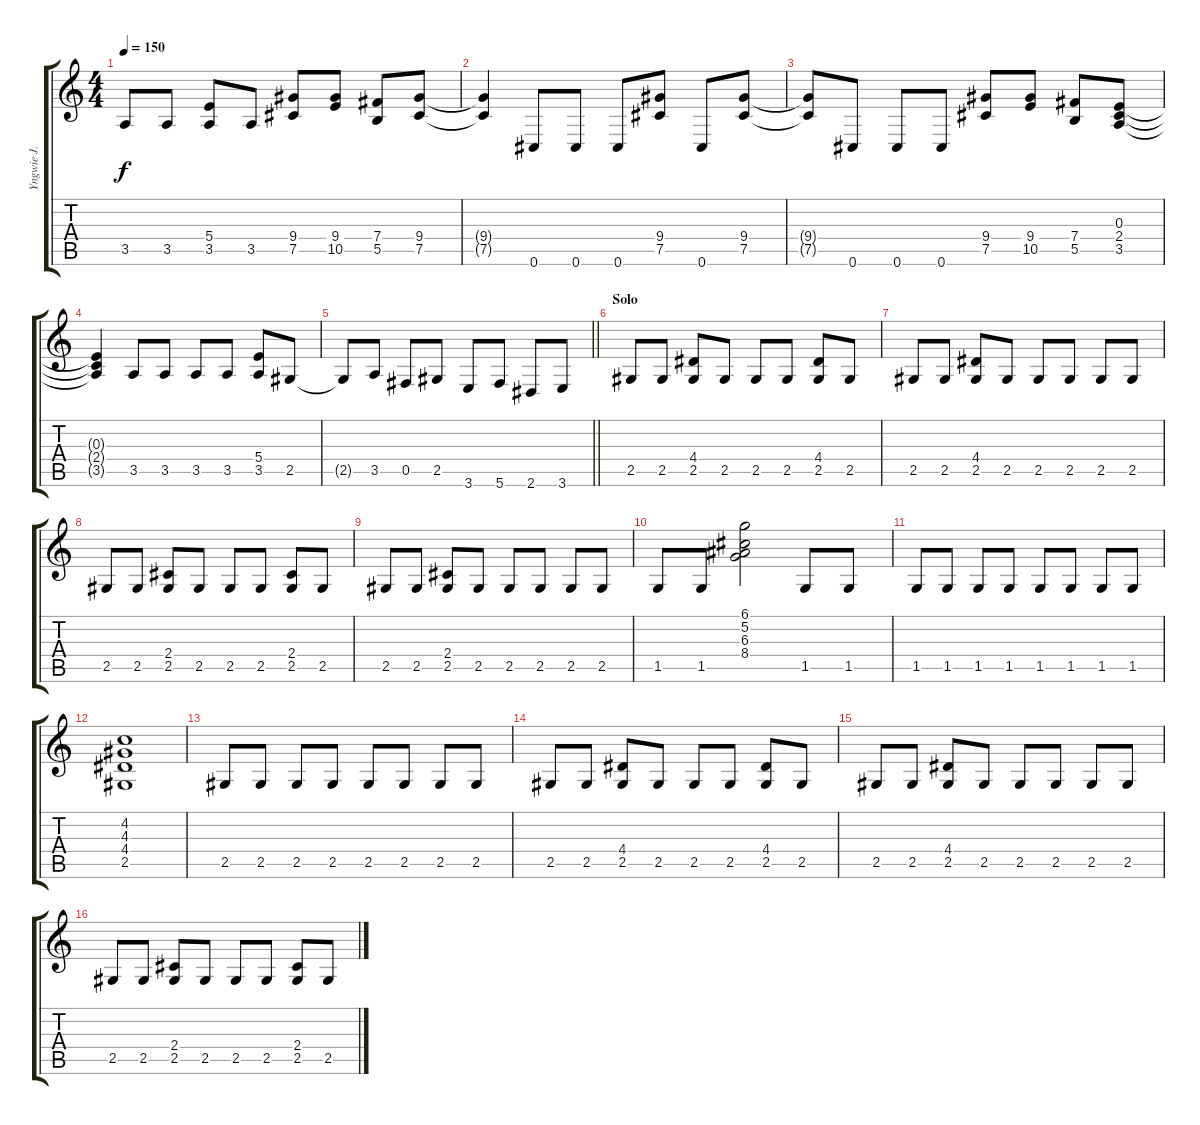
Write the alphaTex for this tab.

\track ("Yngwie J. Malmsteen" "Yngwie J. ") {instrument overdrivenguitar}
\staff {score tabs}
\tuning (Db4 Ab3 E3 B2 Gb2 Db2) {hide}
\ts (4 4)
\tempo 150
\clef g2
\ks c
3.5.8{dy f} 3.5.8 (5.4 3.5).8 3.5.8 (9.4 7.5).8 (9.4 10.5).8 (7.4 5.5).8 (9.4 7.5).8 |
(9.4{t} 7.5{t}).4 0.6.8 0.6.8 0.6.8 (9.4 7.5).8 0.6.8 (9.4 7.5).8 |
(9.4{t} 7.5{t}).8 0.6.8 0.6.8 0.6.8 (9.4 7.5).8 (9.4 10.5).8 (7.4 5.5).8 (0.3 2.4 3.5).8 |
(0.3{t} 2.4{t} 3.5{t}).4 3.5.8 3.5.8 3.5.8 3.5.8 (5.4 3.5).8 2.5.8 |
\barLineRight lightlight
2.5{t}.8 3.5.8 0.5.8 2.5.8 3.6.8 5.6.8 2.6.8 3.6.8 |
\section ("" "Solo")
2.5.8 2.5.8 (4.4 2.5).8 2.5.8 2.5.8 2.5.8 (4.4 2.5).8 2.5.8 |
2.5.8 2.5.8 (4.4 2.5).8 2.5.8 2.5.8 2.5.8 2.5.8 2.5.8 |
2.5.8 2.5.8 (2.4 2.5).8 2.5.8 2.5.8 2.5.8 (2.4 2.5).8 2.5.8 |
2.5.8 2.5.8 (2.4 2.5).8 2.5.8 2.5.8 2.5.8 2.5.8 2.5.8 |
1.5.8 1.5.8 (6.1 5.2 6.3 8.4).2 1.5.8 1.5.8 |
1.5.8 1.5.8 1.5.8 1.5.8 1.5.8 1.5.8 1.5.8 1.5.8 |
(4.2 4.3 4.4 2.5).1 |
2.5.8 2.5.8 2.5.8 2.5.8 2.5.8 2.5.8 2.5.8 2.5.8 |
2.5.8 2.5.8 (4.4 2.5).8 2.5.8 2.5.8 2.5.8 (4.4 2.5).8 2.5.8 |
2.5.8 2.5.8 (4.4 2.5).8 2.5.8 2.5.8 2.5.8 2.5.8 2.5.8 |
2.5.8 2.5.8 (2.4 2.5).8 2.5.8 2.5.8 2.5.8 (2.4 2.5).8 2.5.8
